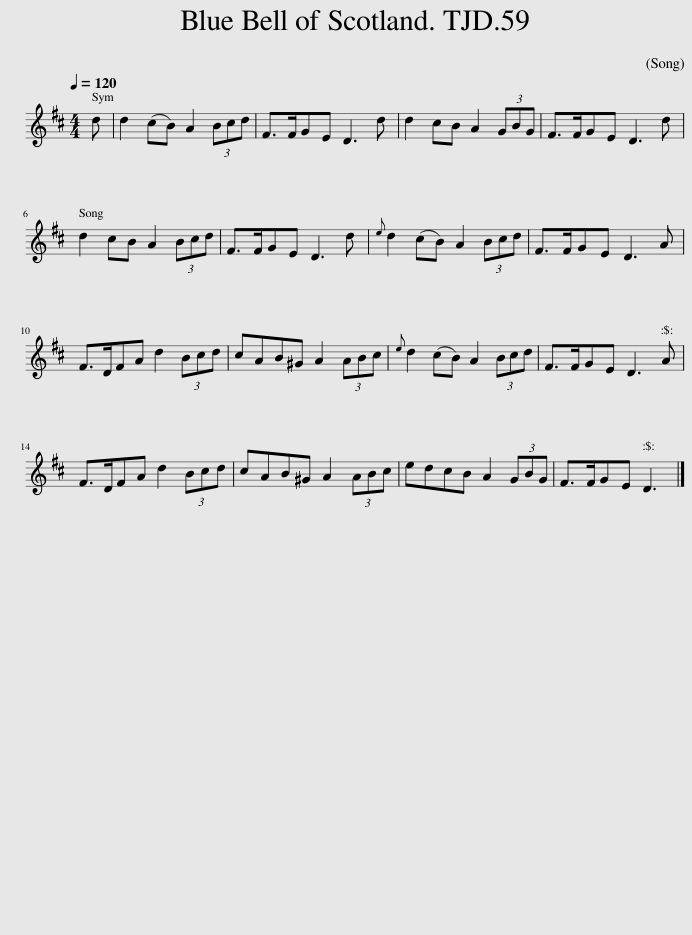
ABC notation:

X:1
L:1/8
Q:1/4=120
M:4/4
I:linebreak $
K:D
V:1 treble
V:1
 d | d2 (cB) A2 (3Bcd | F>FGE D3 d | d2 cB A2 (3GBG | F>FGE D3 d |$ %5
 d2 cB A2 (3Bcd | F>FGE D3 d |{e} d2 (cB) A2 (3Bcd | F>FGE D3 A |$ F>DFA d2 (3Bcd | %10
 cAB^G A2 (3ABc |{e} d2 (cB) A2 (3Bcd | F>FGE D3 A |$ F>DFA d2 (3Bcd | cAB^G A2 (3ABc | %15
 edcB A2 (3GBG | F>FGE D3 |] %17
